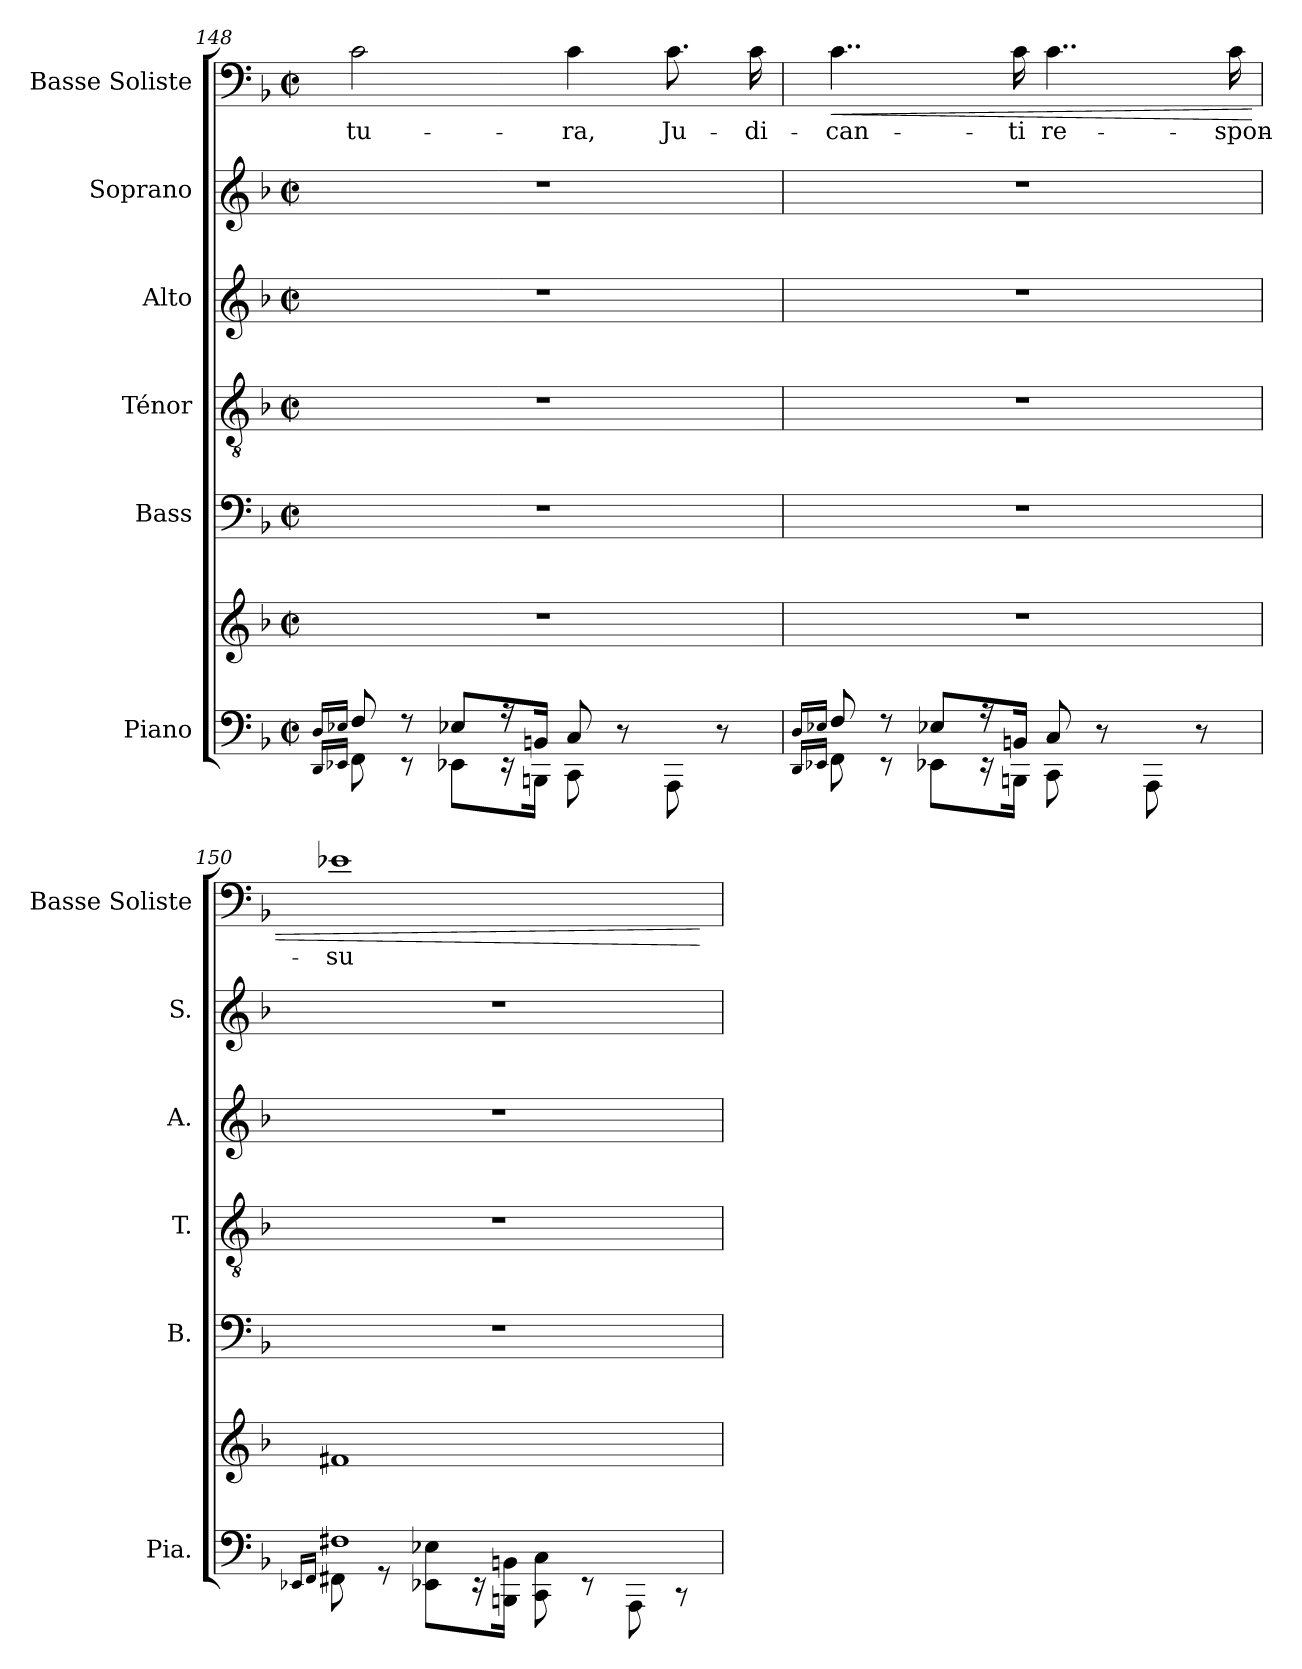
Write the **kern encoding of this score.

**kern	**kern	**kern	**kern	**kern	**kern	**kern	**text	**dynam
*part6	*part6	*part5	*part4	*part3	*part2	*part1	*part1	*part1
*staff7	*staff6	*staff5	*staff4	*staff3	*staff2	*staff1	*staff1	*staff1
*I"Piano	*	*I"Bass	*I"Ténor	*I"Alto	*I"Soprano	*I"Basse Soliste	*	*
*I'Pia.	*	*I'B.	*I'T.	*I'A.	*I'S.	*I'Basse Soliste	*	*
*clefF4	*clefG2	*clefF4	*clefGv2	*clefG2	*clefG2	*clefF4	*	*
*k[b-]	*k[b-]	*k[b-]	*k[b-]	*k[b-]	*k[b-]	*k[b-]	*	*
*M2/2	*M2/2	*M2/2	*M2/2	*M2/2	*M2/2	*M2/2	*	*
*met(c|)	*met(c|)	*met(c|)	*met(c|)	*met(c|)	*met(c|)	*met(c|)	*	*
=148	=148	=148	=148	=148	=148	=148	=148	=148
*^	*	*	*	*	*	*	*	*
16qD/LL	16qDD/LL	.	.	.	.	.	.	.	.
16qE-X/JJ	16qEE-X/JJ	.	.	.	.	.	.	.	.
!	!	!	!	!	!	!	!	!LO:LY:b	!
8F/	8FF\	1r	1r	1r	1r	1r	2c\	-tu-	.
8r	8r	.	.	.	.	.	.	.	.
8E-X/L	8EE-X\L	.	.	.	.	.	.	.	.
16r	16r	.	.	.	.	.	.	.	.
16BBn/Jk	16BBBn\Jk	.	.	.	.	.	.	.	.
!	!	!	!	!	!	!	!	!LO:LY:b	!
8C/	8CC\	.	.	.	.	.	4c\	-ra,	.
8ryy	8r	.	.	.	.	.	.	.	.
!	!	!	!	!	!	!	!	!LO:LY:b	!
8ryy	8AAA\	.	.	.	.	.	8.c\	Ju-	.
8ryy	8r	.	.	.	.	.	.	.	.
!	!	!	!	!	!	!	!	!LO:LY:b	!
.	.	.	.	.	.	.	16c\	-di-	.
!!LO:PB:g=z
=149	=149	=149	=149	=149	=149	=149	=149	=149	=149
16qD/LL	16qDD/LL	.	.	.	.	.	.	.	.
16qE-X/JJ	16qEE-X/JJ	.	.	.	.	.	.	.	.
!	!	!	!	!	!	!	!	!LO:LY:b	!LO:HP:b
8F/	8FF\	1r	1r	1r	1r	1r	4..c\	-can-	<
8r	8r	.	.	.	.	.	.	.	.
8E-X/L	8EE-X\L	.	.	.	.	.	.	.	.
16r	16r	.	.	.	.	.	.	.	.
!	!	!	!	!	!	!	!	!LO:LY:b	!
16BBn/Jk	16BBBn\Jk	.	.	.	.	.	16c\	-ti	.
!	!	!	!	!	!	!	!	!LO:LY:b	!
8C/	8CC\	.	.	.	.	.	4..c\	re-	.
8ryy	8r	.	.	.	.	.	.	.	.
8ryy	8AAA\	.	.	.	.	.	.	.	.
8ryy	8r	.	.	.	.	.	.	.	.
!	!	!	!	!	!	!	!	!LO:LY:b	!
.	.	.	.	.	.	.	16c\	-spon-	.
=150	=150	=150	=150	=150	=150	=150	=150	=150	=150
.	16qEE-X/LL	.	.	.	.	.	.	.	.
.	16qFF/JJ	.	.	.	.	.	.	.	.
!	!	!	!	!	!	!	!	!LO:LY:b	!
1F#X	8FF#X\	1f#X	1r	1r	1r	1r	1e-X	-su-	.
.	8r	.	.	.	.	.	.	.	.
.	8EE-X\ 8E-X\L	.	.	.	.	.	.	.	.
.	16r	.	.	.	.	.	.	.	.
.	16BBBn\ 16BBn\Jk	.	.	.	.	.	.	.	.
.	8CC\ 8C\	.	.	.	.	.	.	.	.
.	8r	.	.	.	.	.	.	.	.
.	8AAA\	.	.	.	.	.	.	.	.
.	8r	.	.	.	.	.	.	.	.
*v	*v	*	*	*	*	*	*	*	*
.	.	.	.	.	.	.	.	[
=	=	=	=	=	=	=	=	=
*-	*-	*-	*-	*-	*-	*-	*-	*-
